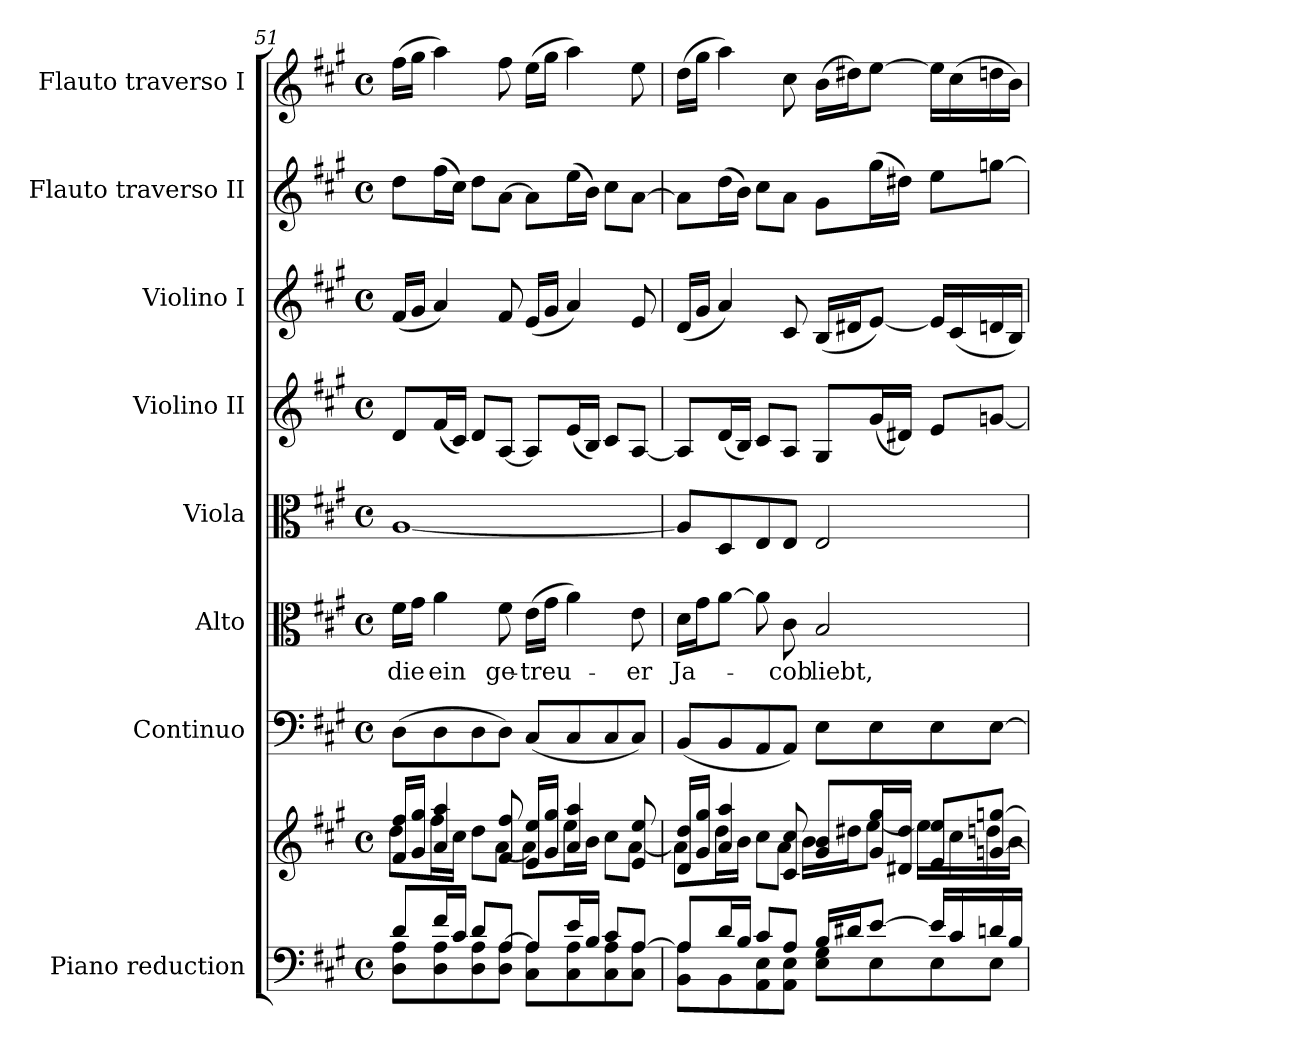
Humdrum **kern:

**kern	**kern	**kern	**kern	**text	**kern	**kern	**kern	**kern	**kern
*part8	*part8	*part7	*part6	*part6	*part5	*part4	*part3	*part2	*part1
*staff9	*staff8	*staff7	*staff6	*staff6	*staff5	*staff4	*staff3	*staff2	*staff1
*I"Piano reduction	*	*I"Continuo	*I"Alto	*	*I"Viola	*I"Violino II	*I"Violino I	*I"Flauto traverso II	*I"Flauto traverso I
*I'Pno	*	*	*	*	*I'Vla	*	*I'Vln	*I'Fl	*I'Fl
!!LO:PB:g=z
*clefF4	*clefG2	*clefF4	*clefC3	*	*clefC3	*clefG2	*clefG2	*clefG2	*clefG2
*k[f#c#g#]	*k[f#c#g#]	*k[f#c#g#]	*k[f#c#g#]	*	*k[f#c#g#]	*k[f#c#g#]	*k[f#c#g#]	*k[f#c#g#]	*k[f#c#g#]
*A:	*A:	*A:	*A:	*	*A:	*A:	*A:	*A:	*A:
*M4/4	*M4/4	*M4/4	*M4/4	*	*M4/4	*M4/4	*M4/4	*M4/4	*M4/4
*met(c)	*met(c)	*met(c)	*met(c)	*	*met(c)	*met(c)	*met(c)	*met(c)	*met(c)
=51	=51	=51	=51	=51	=51	=51	=51	=51	=51
*^	*^	*	*	*	*	*	*	*	*
!	!	!	!	!	!	!LO:LY:b	!	!	!	!	!
8d/L	8D\ 8A\L	16f#/ 16ff#/LL	8dd\L	(>8D\L	16f#\LL	die	[1A	8d/L	(<16f#/LL	8dd\L	(>16ff#\LL
.	.	16g#/ 16gg#/JJ	.	.	16g#\JJ	.	.	.	16g#/JJ	.	16gg#\JJ
!	!	!	!	!	!	!LO:LY:b	!	!	!	!	!
16f#:/L	8D\ 8A\	4a/ 4aa/	16ff#\L	8D\	4a\	ein	.	(<16f#/L	4a/)	(>16ff#\L	4aa\)
16c#/JJ	.	.	16cc#\JJ	.	.	.	.	16c#/JJ)	.	16cc#\JJ)	.
8d/L	8D\ 8A\	.	8dd\L	8D\	.	.	.	8d/L	.	8dd\L	.
!	!	!	!	!	!	!LO:LY:b	!	!	!	!	!
[8A/J	8D\ 8A\J	8f#/ 8ff#/	[8a\J	8D\J)	8f#\	ge-	.	[8A/J	8f#/	[8a\J	8ff#\
!	!	!	!	!	!	!LO:LY:b	!	!	!	!	!
8A/L]	8C#\ 8A\L	16e/ 16ee/LL	8a\L]	(<8C#/L	(>16e\LL	-treu-	.	8A/L]	(<16e/LL	8a\L]	(>16ee\LL
.	.	16g#/ 16gg#/JJ	.	.	16g#\JJ	.	.	.	16g#/JJ	.	16gg#\JJ
16e:/L	8C#\ 8A\	4a/ 4aa/	16ee\L	8C#/	4a\)	.	.	(<16e/L	4a/)	(>16ee\L	4aa\)
16B/JJ	.	.	16b\JJ	.	.	.	.	16B/JJ)	.	16b\JJ)	.
8c#/L	8C#\ 8A\	.	8cc#\L	8C#/	.	.	.	8c#/L	.	8cc#\L	.
!	!	!	!	!	!	!LO:LY:b	!	!	!	!	!
[8A/J	8C#\ 8A\J	8e/ 8ee/	[8a\J	8C#/J)	8e\	-er	.	[8A/J	8e/	[8a\J	8ee\
=52	=52	=52	=52	=52	=52	=52	=52	=52	=52	=52	=52
!	!	!	!	!	!	!LO:LY:b	!	!	!	!	!
8A/L]	8BB\ 8A\L	16d/ 16dd/LL	8a\L]	(<8BB/L	16d\LL	Ja-	8A/L]	8A/L]	(<16d/LL	8a\L]	(>16dd\LL
.	.	16g#/ 16gg#/JJ	.	.	16g#\J	.	.	.	16g#/JJ	.	16gg#\JJ
16d:/L	8BB\	4a/ 4aa/	16dd\L	8BB/	[8a\J	.	8D/	(<16d/L	4a/)	(>16dd\L	4aa\)
16B/JJ	.	.	16b\JJ	.	.	.	.	16B/JJ)	.	16b\JJ)	.
8c#:/L	8AA\ 8E\	.	8cc#\L	8AA/	8a\]	.	8E/	8c#/L	.	8cc#\L	.
!	!	!	!	!	!	!LO:LY:b	!	!	!	!	!
8A/J	8AA\ 8E\J	8c#/ 8cc#/	8a\J	8AA/J)	8c#\	cob	8E/J	8A/J	8c#/	8a\J	8cc#\
!	!	!	!	!	!	!LO:LY:b	!	!	!	!	!
16B/LL	8E\ 8G#\L	8g#/ 8b/L	16b\LL	8E\L	2B/	liebt,	2E/	8G#/L	(<16B/LL	8g#\L	(>16b\LL
16d#X/J	.	.	16dd#X\J	.	.	.	.	.	16d#X/J	.	16dd#X\J)
[8e/J	8E\	16g#/ 16gg#/L	[8ee\J	8E\	.	.	.	(<16g#/L	[8e/J)	(>16gg#\L	[8ee\J
.	.	16d#X/ 16dd#/JJ	.	.	.	.	.	16d#X/JJ)	.	16dd#X\JJ)	.
16e/LL]	8E\	8e/ 8ee/L	16ee\LL]	8E\	.	.	.	8e/L	16e/LL]	8ee\L	16ee\LL]
16c#/	.	.	16cc#\	.	.	.	.	.	(<16c#/	.	(>16cc#\
16dn/	8E\J	[8gn/ [8ggn/J	16ddn\	[8E\J	.	.	.	[8gn/J	16dn/	[8ggn\J	16ddn\
16B/JJ	.	.	16b\JJ	.	.	.	.	.	16B/JJ)	.	16b\JJ)
*v	*v	*	*	*	*	*	*	*	*	*	*
*	*v	*v	*	*	*	*	*	*	*	*
=	=	=	=	=	=	=	=	=	=
*-	*-	*-	*-	*-	*-	*-	*-	*-	*-
